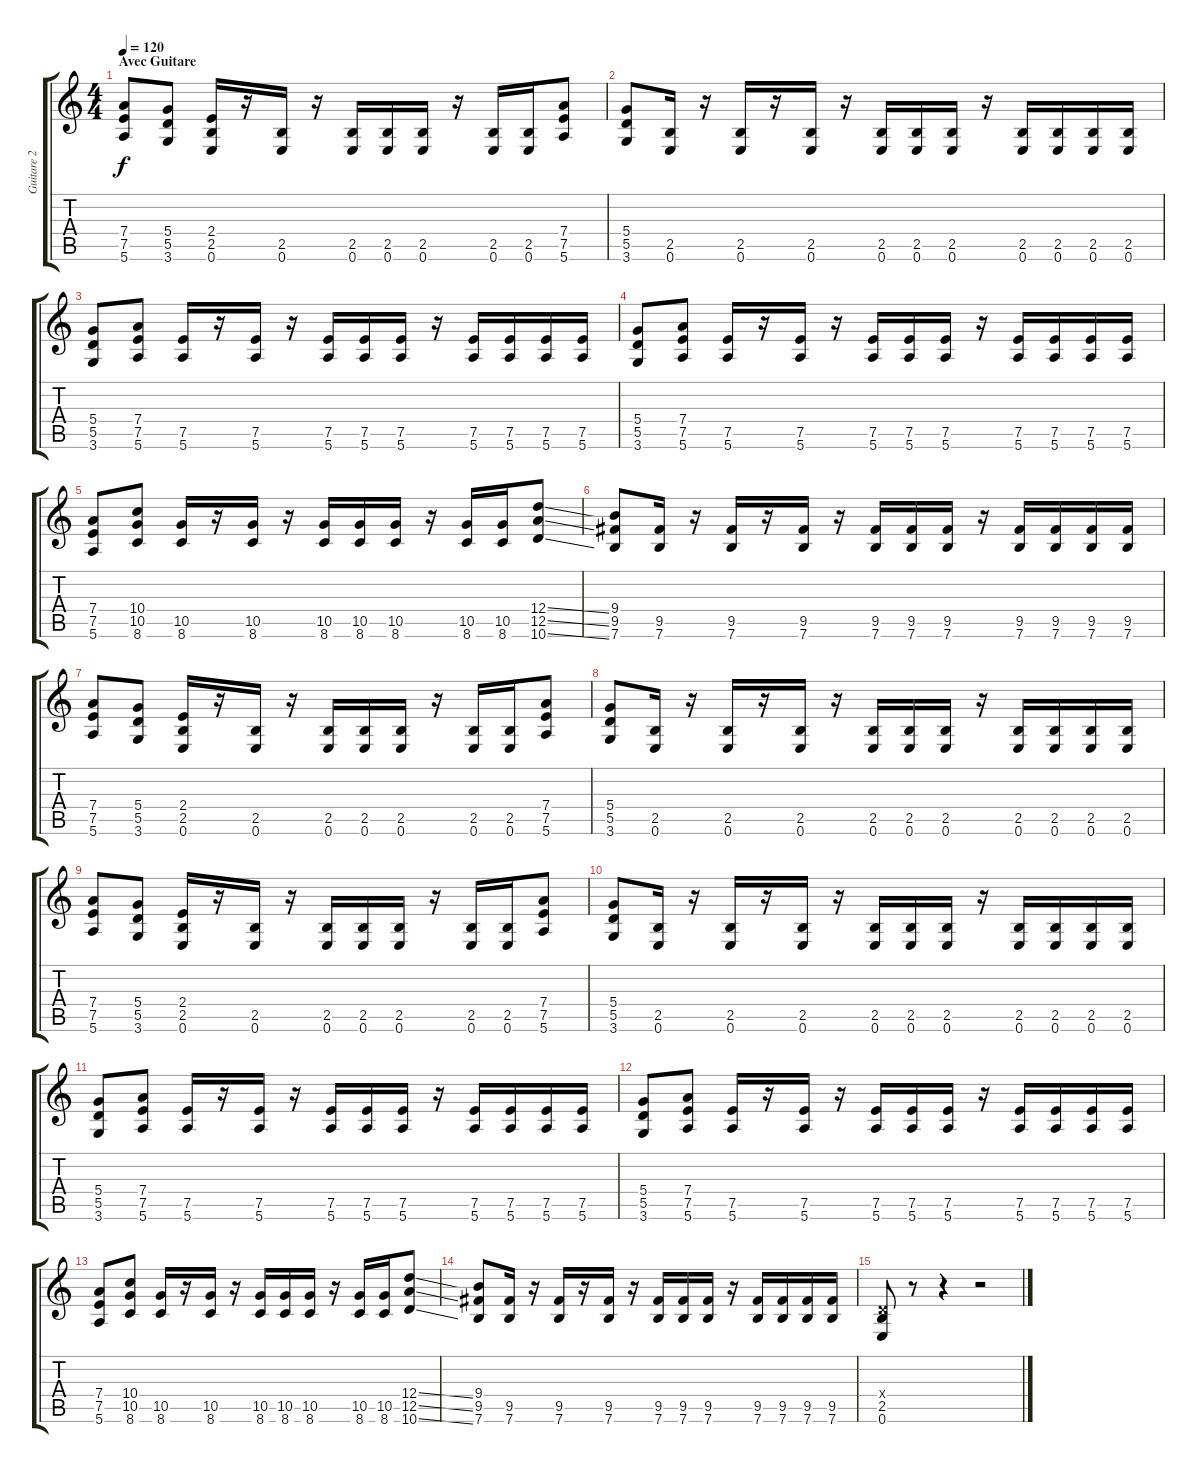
\track ("Guitare 2" "Guitare 2") {instrument distortionguitar}
\staff {score tabs}
\tuning (E4 B3 G3 D3 A2 E2) {hide}
\ts (4 4)
\section ("" "Avec Guitare")
\tempo 120
\clef g2
\ks c
(7.4 7.5 5.6).8{dy f} (5.4 5.5 3.6).8 (2.4 2.5 0.6).16 r.16 (2.5 0.6).16 r.16 (2.5 0.6).16 (2.5 0.6).16 (2.5 0.6).16 r.16 (2.5 0.6).16 (2.5 0.6).16 (7.4 7.5 5.6).8 |
(5.4 5.5 3.6).8 (2.5 0.6).16 r.16 (2.5 0.6).16 r.16 (2.5 0.6).16 r.16 (2.5 0.6).16 (2.5 0.6).16 (2.5 0.6).16 r.16 (2.5 0.6).16 (2.5 0.6).16 (2.5 0.6).16 (2.5 0.6).16 |
(5.4 5.5 3.6).8 (7.4 7.5 5.6).8 (7.5 5.6).16 r.16 (7.5 5.6).16 r.16 (7.5 5.6).16 (7.5 5.6).16 (7.5 5.6).16 r.16 (7.5 5.6).16 (7.5 5.6).16 (7.5 5.6).16 (7.5 5.6).16 |
(5.4 5.5 3.6).8 (7.4 7.5 5.6).8 (7.5 5.6).16 r.16 (7.5 5.6).16 r.16 (7.5 5.6).16 (7.5 5.6).16 (7.5 5.6).16 r.16 (7.5 5.6).16 (7.5 5.6).16 (7.5 5.6).16 (7.5 5.6).16 |
(7.4 7.5 5.6).8 (10.4 10.5 8.6).8 (10.5 8.6).16 r.16 (10.5 8.6).16 r.16 (10.5 8.6).16 (10.5 8.6).16 (10.5 8.6).16 r.16 (10.5 8.6).16 (10.5 8.6).16 (12.4{ss} 12.5{ss} 10.6{ss}).8 |
(9.4 9.5 7.6).8 (9.5 7.6).16 r.16 (9.5 7.6).16 r.16 (9.5 7.6).16 r.16 (9.5 7.6).16 (9.5 7.6).16 (9.5 7.6).16 r.16 (9.5 7.6).16 (9.5 7.6).16 (9.5 7.6).16 (9.5 7.6).16 |
(7.4 7.5 5.6).8 (5.4 5.5 3.6).8 (2.4 2.5 0.6).16 r.16 (2.5 0.6).16 r.16 (2.5 0.6).16 (2.5 0.6).16 (2.5 0.6).16 r.16 (2.5 0.6).16 (2.5 0.6).16 (7.4 7.5 5.6).8 |
(5.4 5.5 3.6).8 (2.5 0.6).16 r.16 (2.5 0.6).16 r.16 (2.5 0.6).16 r.16 (2.5 0.6).16 (2.5 0.6).16 (2.5 0.6).16 r.16 (2.5 0.6).16 (2.5 0.6).16 (2.5 0.6).16 (2.5 0.6).16 |
(7.4 7.5 5.6).8 (5.4 5.5 3.6).8 (2.4 2.5 0.6).16 r.16 (2.5 0.6).16 r.16 (2.5 0.6).16 (2.5 0.6).16 (2.5 0.6).16 r.16 (2.5 0.6).16 (2.5 0.6).16 (7.4 7.5 5.6).8 |
(5.4 5.5 3.6).8 (2.5 0.6).16 r.16 (2.5 0.6).16 r.16 (2.5 0.6).16 r.16 (2.5 0.6).16 (2.5 0.6).16 (2.5 0.6).16 r.16 (2.5 0.6).16 (2.5 0.6).16 (2.5 0.6).16 (2.5 0.6).16 |
(5.4 5.5 3.6).8 (7.4 7.5 5.6).8 (7.5 5.6).16 r.16 (7.5 5.6).16 r.16 (7.5 5.6).16 (7.5 5.6).16 (7.5 5.6).16 r.16 (7.5 5.6).16 (7.5 5.6).16 (7.5 5.6).16 (7.5 5.6).16 |
(5.4 5.5 3.6).8 (7.4 7.5 5.6).8 (7.5 5.6).16 r.16 (7.5 5.6).16 r.16 (7.5 5.6).16 (7.5 5.6).16 (7.5 5.6).16 r.16 (7.5 5.6).16 (7.5 5.6).16 (7.5 5.6).16 (7.5 5.6).16 |
(7.4 7.5 5.6).8 (10.4 10.5 8.6).8 (10.5 8.6).16 r.16 (10.5 8.6).16 r.16 (10.5 8.6).16 (10.5 8.6).16 (10.5 8.6).16 r.16 (10.5 8.6).16 (10.5 8.6).16 (12.4{ss} 12.5{ss} 10.6{ss}).8 |
(9.4 9.5 7.6).8 (9.5 7.6).16 r.16 (9.5 7.6).16 r.16 (9.5 7.6).16 r.16 (9.5 7.6).16 (9.5 7.6).16 (9.5 7.6).16 r.16 (9.5 7.6).16 (9.5 7.6).16 (9.5 7.6).16 (9.5 7.6).16 |
(0.4{x} 2.5 0.6).8 r.8 r.4 r.2
